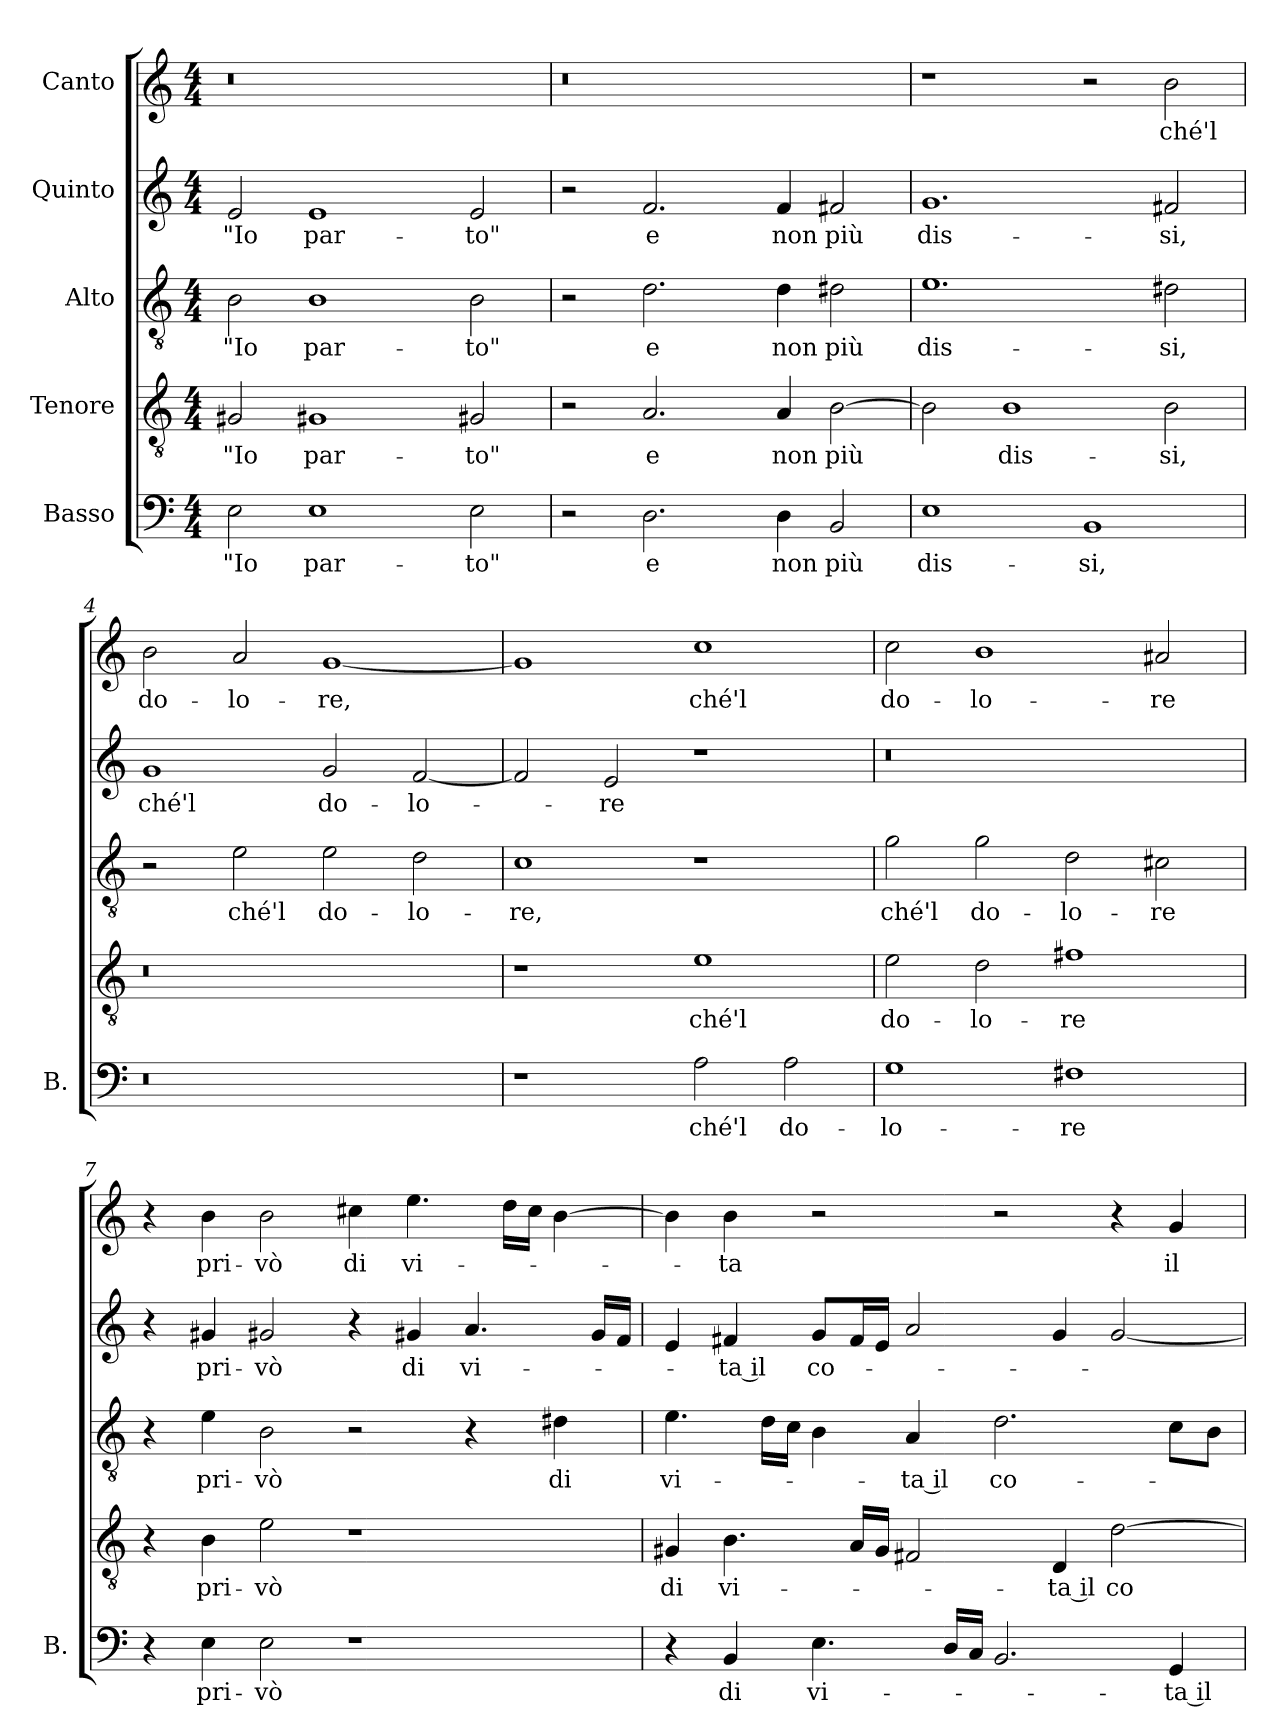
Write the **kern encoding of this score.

**kern	**text	**kern	**text	**kern	**text	**kern	**text	**kern	**text
*part5	*part5	*part4	*part4	*part3	*part3	*part2	*part2	*part1	*part1
*staff5	*staff5	*staff4	*staff4	*staff3	*staff3	*staff2	*staff2	*staff1	*staff1
*I"Basso	*	*I"Tenore	*	*I"Alto	*	*I"Quinto	*	*I"Canto	*
*I'B.	*	*	*	*	*	*	*	*	*
*clefF4	*	*clefGv2	*	*clefGv2	*	*clefG2	*	*clefG2	*
*k[]	*	*k[]	*	*k[]	*	*k[]	*	*k[]	*
*C:	*	*C:	*	*C:	*	*C:	*	*C:	*
*M4/4	*	*M4/4	*	*M4/4	*	*M4/4	*	*M4/4	*
=1	=1	=1	=1	=1	=1	=1	=1	=1	=1
!	!	!	!	!	!	!	!	!LO:N:vis=0	!
2E\	"Io	2G#X/	"Io	2B\	"Io	2e/	"Io	1r	.
1E\	par-	1G#X/	par-	1B\	par-	1e/	par-	.	.
.	.	.	.	.	.	.	.	1ryy	.
2E\	-to"	2G#X/	-to"	2B\	-to"	2e/	-to"	.	.
=2	=2	=2	=2	=2	=2	=2	=2	=2	=2
!	!	!	!	!	!	!	!	!LO:N:vis=0	!
2r	.	2r	.	2r	.	2r	.	1r	.
2.D\	e	2.A/	e	2.d\	e	2.f/	e	.	.
.	.	.	.	.	.	.	.	1ryy	.
4D\	non	4A/	non	4d\	non	4f/	non	.	.
2BB/	più	[2B\	più	2d#X\	più	2f#X/	più	.	.
=3	=3	=3	=3	=3	=3	=3	=3	=3	=3
1E\	dis-	2B\]	.	1.e\	dis-	1.g/	dis-	1r	.
.	.	1B\	dis-	.	.	.	.	.	.
1BB/	-si,	.	.	.	.	.	.	2r	.
.	.	2B\	-si,	2d#X\	-si,	2f#X/	-si,	2b\	ché'l
=4	=4	=4	=4	=4	=4	=4	=4	=4	=4
!LO:N:vis=0	!	!LO:N:vis=0	!	!	!	!	!	!	!
1r	.	1r	.	2r	.	1g/	ché'l	2b\	do-
.	.	.	.	2e\	ché'l	.	.	2a/	-lo-
1ryy	.	1ryy	.	2e\	do-	2g/	do-	[1g/	-re,
.	.	.	.	2d\	-lo-	[2f/	-lo-	.	.
=5	=5	=5	=5	=5	=5	=5	=5	=5	=5
1r	.	1r	.	1c\	-re,	2f/]	.	1g/]	.
.	.	.	.	.	.	2e/	-re	.	.
2A\	ché'l	1e\	ché'l	1r	.	1r	.	1cc\	ché'l
2A\	do-	.	.	.	.	.	.	.	.
=6	=6	=6	=6	=6	=6	=6	=6	=6	=6
!	!	!	!	!	!	!LO:N:vis=0	!	!	!
1G\	-lo-	2e\	do-	2g\	ché'l	1r	.	2cc\	do-
.	.	2d\	-lo-	2g\	do-	.	.	1b\	-lo-
1F#X\	-re	1f#X\	-re	2d\	-lo-	1ryy	.	.	.
.	.	.	.	2c#X\	-re	.	.	2a#X/	-re
=7	=7	=7	=7	=7	=7	=7	=7	=7	=7
4r	.	4r	.	4r	.	4r	.	4r	.
4E\	pri-	4B\	pri-	4e\	pri-	4g#X/	pri-	4b\	pri-
2E\	-vò	2e\	-vò	2B\	-vò	2g#X/	-vò	2b\	-vò
1r	.	1r	.	2r	.	4r	.	4cc#X\	di
.	.	.	.	.	.	4g#X/	di	4.ee\	vi-
.	.	.	.	4r	.	4.a/	vi-	.	.
.	.	.	.	.	.	.	.	16dd\LL	.
.	.	.	.	.	.	.	.	16cc#\JJ	.
.	.	.	.	4d#X\	di	.	.	[4b\	.
.	.	.	.	.	.	16g#/LL	.	.	.
.	.	.	.	.	.	16f/JJ	.	.	.
=8	=8	=8	=8	=8	=8	=8	=8	=8	=8
4r	.	4G#X/	di	4.e\	vi-	4e/	.	4b\]	.
4BB/	di	4.B\	vi-	.	.	4f#X/	-ta il	4b\	-ta
.	.	.	.	16d\LL	.	.	.	.	.
.	.	.	.	16c\JJ	.	.	.	.	.
4.E\	vi-	.	.	4B\	.	8g/L	co-	2r	.
.	.	16A/LL	.	.	.	16f#/L	.	.	.
.	.	16G#/JJ	.	.	.	16e/JJ	.	.	.
.	.	2F#X/	.	4A/	-ta il	2a/	.	.	.
16D/LL	.	.	.	.	.	.	.	.	.
16C/JJ	.	.	.	.	.	.	.	.	.
2.BB/	.	.	.	2.d\	co-	.	.	2r	.
.	.	4D/	-ta il	.	.	4g/	.	.	.
.	.	[2d\	co-	.	.	[2g/	.	4r	.
4GG/	-ta il	.	.	8c\L	.	.	.	4g/	il
.	.	.	.	8B\J	.	.	.	.	.
=	=	=	=	=	=	=	=	=	=
*-	*-	*-	*-	*-	*-	*-	*-	*-	*-
